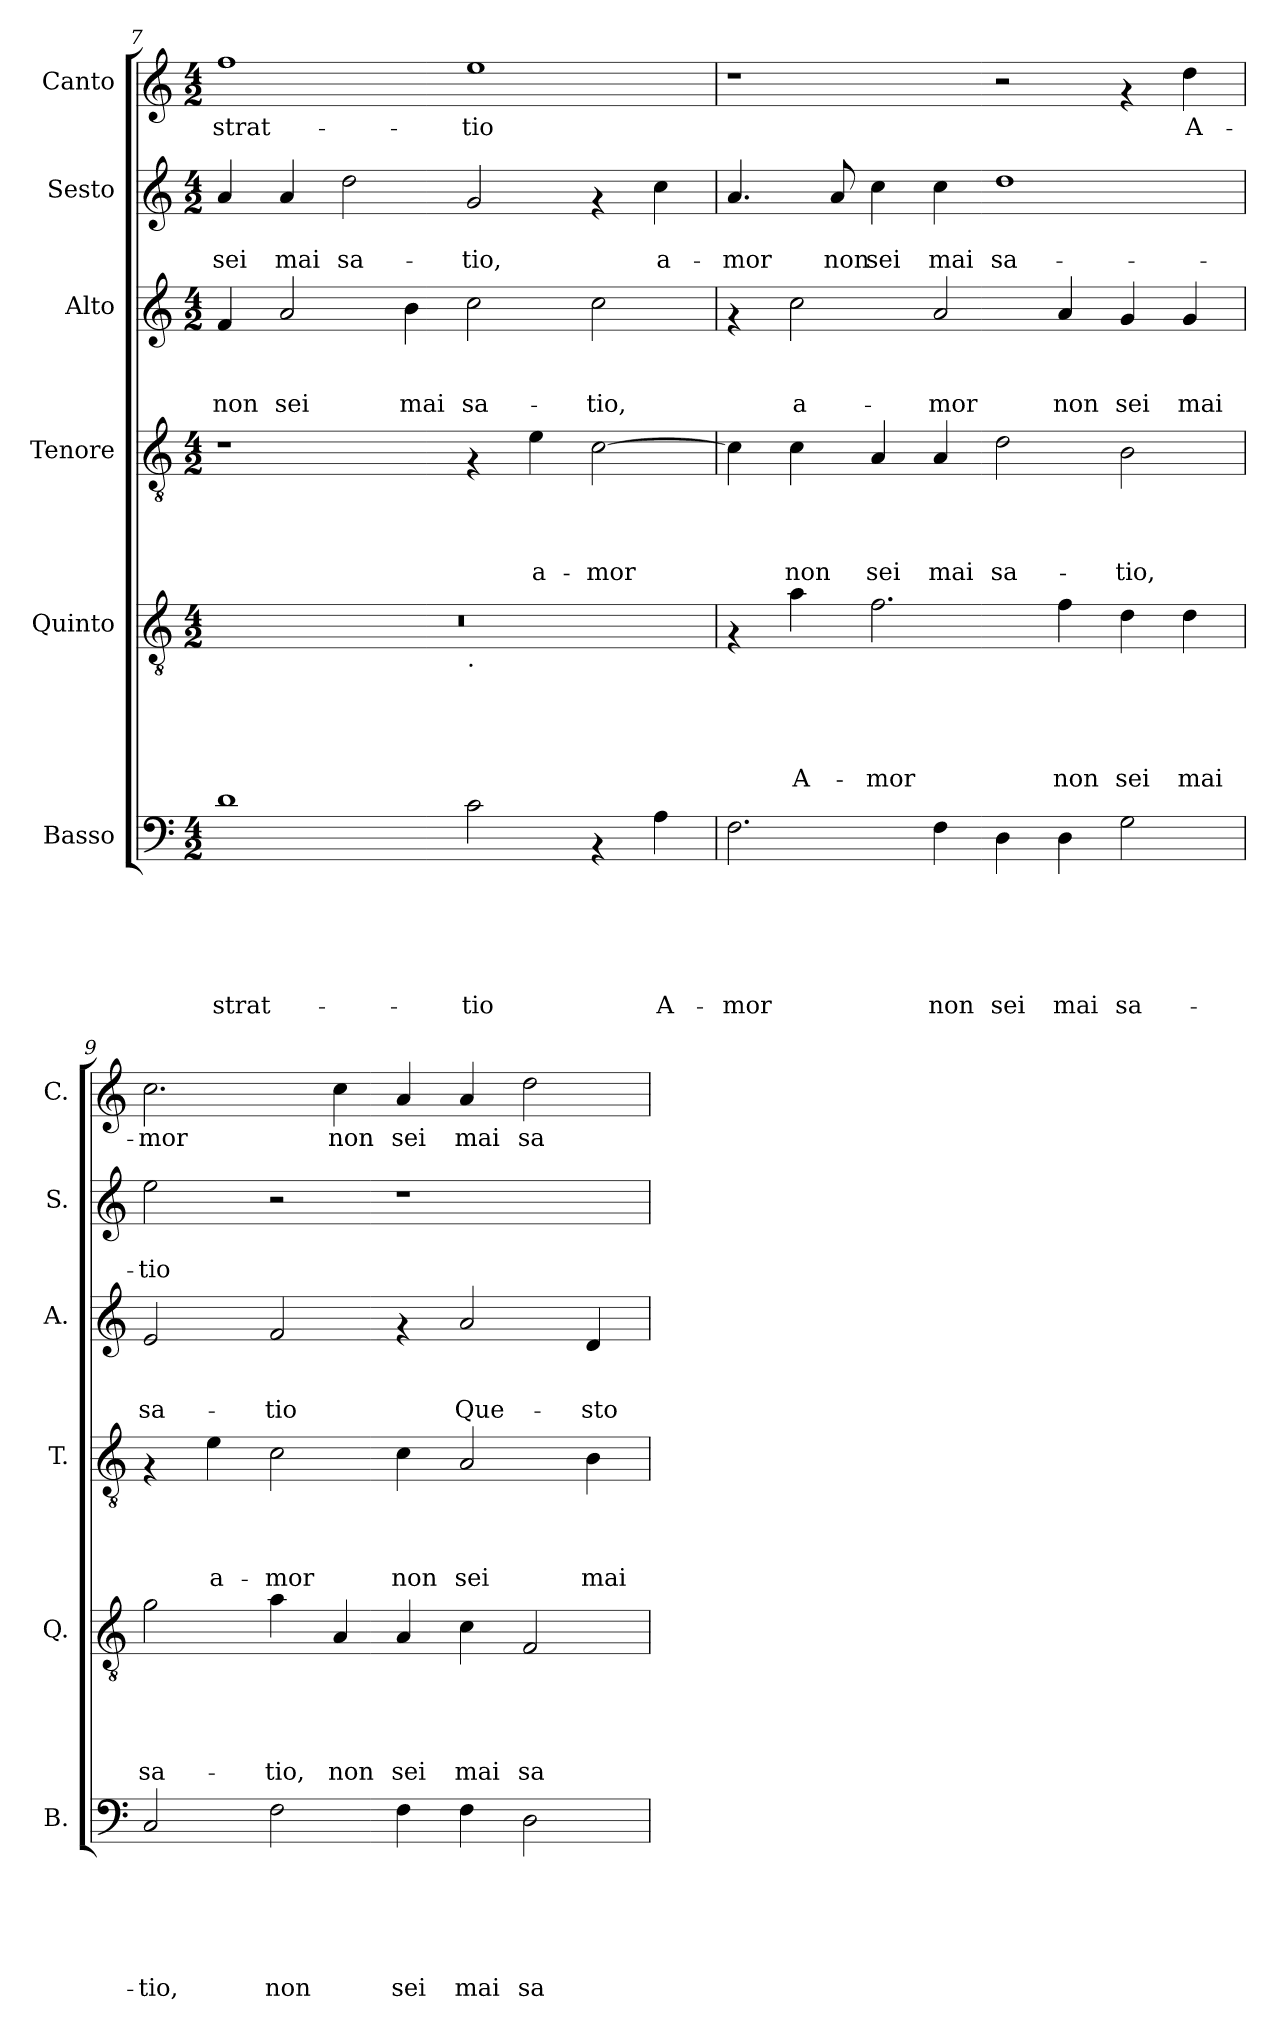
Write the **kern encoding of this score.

**kern	**text	**text	**text	**text	**text	**text	**kern	**text	**text	**text	**text	**text	**kern	**text	**text	**text	**text	**kern	**text	**text	**text	**kern	**text	**text	**kern	**text
*part6	*part6	*part6	*part6	*part6	*part6	*part6	*part5	*part5	*part5	*part5	*part5	*part5	*part4	*part4	*part4	*part4	*part4	*part3	*part3	*part3	*part3	*part2	*part2	*part2	*part1	*part1
*staff6	*staff6	*staff6	*staff6	*staff6	*staff6	*staff6	*staff5	*staff5	*staff5	*staff5	*staff5	*staff5	*staff4	*staff4	*staff4	*staff4	*staff4	*staff3	*staff3	*staff3	*staff3	*staff2	*staff2	*staff2	*staff1	*staff1
*I"Basso	*	*	*	*	*	*	*I"Quinto	*	*	*	*	*	*I"Tenore	*	*	*	*	*I"Alto	*	*	*	*I"Sesto	*	*	*I"Canto	*
*I'B.	*	*	*	*	*	*	*I'Q.	*	*	*	*	*	*I'T.	*	*	*	*	*I'A.	*	*	*	*I'S.	*	*	*I'C.	*
*clefF4	*	*	*	*	*	*	*clefGv2	*	*	*	*	*	*clefGv2	*	*	*	*	*clefG2	*	*	*	*clefG2	*	*	*clefG2	*
*k[]	*	*	*	*	*	*	*k[]	*	*	*	*	*	*k[]	*	*	*	*	*k[]	*	*	*	*k[]	*	*	*k[]	*
*C:	*	*	*	*	*	*	*C:	*	*	*	*	*	*C:	*	*	*	*	*C:	*	*	*	*C:	*	*	*C:	*
*M4/2	*	*	*	*	*	*	*M4/2	*	*	*	*	*	*M4/2	*	*	*	*	*M4/2	*	*	*	*M4/2	*	*	*M4/2	*
=7	=7	=7	=7	=7	=7	=7	=7	=7	=7	=7	=7	=7	=7	=7	=7	=7	=7	=7	=7	=7	=7	=7	=7	=7	=7	=7
!	!	!	!	!	!	!LO:LY:b	!	!	!	!	!	!	!	!	!	!	!	!	!	!	!LO:LY:b	!	!	!LO:LY:b	!	!LO:LY:b
*	*	*	*	*	*	*	*^	*	*	*	*	*	*	*	*	*	*	*	*	*	*	*	*	*	*	*
1d	.	.	.	.	.	strat-	0r	1ryy	.	.	.	.	.	1r	.	.	.	.	4f/	.	.	non	4a/	.	sei	1ff	strat-
!	!	!	!	!	!	!	!	!	!	!	!	!	!	!	!	!	!	!	!	!	!	!LO:LY:b	!	!	!LO:LY:b	!	!
.	.	.	.	.	.	.	.	.	.	.	.	.	.	.	.	.	.	.	2a/	.	.	sei	4a/	.	mai	.	.
!	!	!	!	!	!	!	!	!	!	!	!	!	!	!	!	!	!	!	!	!	!	!	!	!	!LO:LY:b	!	!
.	.	.	.	.	.	.	.	.	.	.	.	.	.	.	.	.	.	.	.	.	.	.	2dd\	.	sa-	.	.
!	!	!	!	!	!	!	!	!	!	!	!	!	!	!	!	!	!	!	!	!	!	!LO:LY:b	!	!	!	!	!
.	.	.	.	.	.	.	.	.	.	.	.	.	.	.	.	.	.	.	4b\	.	.	mai	.	.	.	.	.
!	!	!	!	!	!	!	!	!LO:TX:b:t=.	!	!	!	!	!	!	!	!	!	!	!	!	!	!	!	!	!	!	!
!	!	!	!	!	!	!LO:LY:b	!	!	!	!	!	!	!	!	!	!	!	!	!	!	!	!LO:LY:b	!	!	!LO:LY:b	!	!LO:LY:b
2c\	.	.	.	.	.	-tio	.	1ryy	.	.	.	.	.	4rF	.	.	.	.	2cc\	.	.	sa-	2g/	.	-tio,	1ee	-tio
!	!	!	!	!	!	!	!	!	!	!	!	!	!	!	!	!	!	!LO:LY:b	!	!	!	!	!	!	!	!	!
.	.	.	.	.	.	.	.	.	.	.	.	.	.	4e\	.	.	.	a-	.	.	.	.	.	.	.	.	.
!	!	!	!	!	!	!	!	!	!	!	!	!	!	!	!	!	!	!LO:LY:b	!	!	!	!LO:LY:b	!	!	!	!	!
4rAA	.	.	.	.	.	.	.	.	.	.	.	.	.	[>2c\	.	.	.	-mor	2cc\	.	.	-tio,	4rf	.	.	.	.
!	!	!	!	!	!	!LO:LY:b	!	!	!	!	!	!	!	!	!	!	!	!	!	!	!	!	!	!	!LO:LY:b	!	!
4A\	.	.	.	.	.	A-	.	.	.	.	.	.	.	.	.	.	.	.	.	.	.	.	4cc\	.	a-	.	.
=8	=8	=8	=8	=8	=8	=8	=8	=8	=8	=8	=8	=8	=8	=8	=8	=8	=8	=8	=8	=8	=8	=8	=8	=8	=8	=8	=8
!	!	!	!	!	!	!LO:LY:b	!	!	!	!	!	!	!	!	!	!	!	!	!	!	!	!	!	!	!LO:LY:b	!	!
*	*	*	*	*	*	*	*v	*v	*	*	*	*	*	*	*	*	*	*	*	*	*	*	*	*	*	*	*
2.F\	.	.	.	.	.	-mor	4rF	.	.	.	.	.	4c\]	.	.	.	.	4rf	.	.	.	4.a/	.	-mor	1r	.
!	!	!	!	!	!	!	!	!	!	!	!	!LO:LY:b	!	!	!	!	!LO:LY:b	!	!	!	!LO:LY:b	!	!	!	!	!
.	.	.	.	.	.	.	4a\	.	.	.	.	A-	4c\	.	.	.	non	2cc\	.	.	a-	.	.	.	.	.
!	!	!	!	!	!	!	!	!	!	!	!	!	!	!	!	!	!	!	!	!	!	!	!	!LO:LY:b	!	!
.	.	.	.	.	.	.	.	.	.	.	.	.	.	.	.	.	.	.	.	.	.	8a/	.	non	.	.
!	!	!	!	!	!	!	!	!	!	!	!	!LO:LY:b	!	!	!	!	!LO:LY:b	!	!	!	!	!	!	!LO:LY:b	!	!
.	.	.	.	.	.	.	2.f\	.	.	.	.	-mor	4A/	.	.	.	sei	.	.	.	.	4cc\	.	sei	.	.
!	!	!	!	!	!	!LO:LY:b	!	!	!	!	!	!	!	!	!	!	!LO:LY:b	!	!	!	!LO:LY:b	!	!	!LO:LY:b	!	!
4F\	.	.	.	.	.	non	.	.	.	.	.	.	4A/	.	.	.	mai	2a/	.	.	-mor	4cc\	.	mai	.	.
!	!	!	!	!	!	!LO:LY:b	!	!	!	!	!	!	!	!	!	!	!LO:LY:b	!	!	!	!	!	!	!LO:LY:b	!	!
4D\	.	.	.	.	.	sei	.	.	.	.	.	.	2d\	.	.	.	sa-	.	.	.	.	1dd	.	sa-	2r	.
!	!	!	!	!	!	!LO:LY:b	!	!	!	!	!	!LO:LY:b	!	!	!	!	!	!	!	!	!LO:LY:b	!	!	!	!	!
4D\	.	.	.	.	.	mai	4f\	.	.	.	.	non	.	.	.	.	.	4a/	.	.	non	.	.	.	.	.
!	!	!	!	!	!	!LO:LY:b	!	!	!	!	!	!LO:LY:b	!	!	!	!	!LO:LY:b	!	!	!	!LO:LY:b	!	!	!	!	!
2G\	.	.	.	.	.	sa-	4d\	.	.	.	.	sei	2B\	.	.	.	-tio,	4g/	.	.	sei	.	.	.	4rf	.
!	!	!	!	!	!	!	!	!	!	!	!	!LO:LY:b	!	!	!	!	!	!	!	!	!LO:LY:b	!	!	!	!	!LO:LY:b
.	.	.	.	.	.	.	4d\	.	.	.	.	mai	.	.	.	.	.	4g/	.	.	mai	.	.	.	4dd\	A-
!!LO:PB:g=z
=9	=9	=9	=9	=9	=9	=9	=9	=9	=9	=9	=9	=9	=9	=9	=9	=9	=9	=9	=9	=9	=9	=9	=9	=9	=9	=9
!	!	!	!	!	!	!LO:LY:b	!	!	!	!	!	!LO:LY:b	!	!	!	!	!	!	!	!	!LO:LY:b	!	!	!LO:LY:b	!	!LO:LY:b
2C/	.	.	.	.	.	-tio,	2g\	.	.	.	.	sa-	4rF	.	.	.	.	2e/	.	.	sa-	2ee\	.	-tio	2.cc\	-mor
!	!	!	!	!	!	!	!	!	!	!	!	!	!	!	!	!	!LO:LY:b	!	!	!	!	!	!	!	!	!
.	.	.	.	.	.	.	.	.	.	.	.	.	4e\	.	.	.	a-	.	.	.	.	.	.	.	.	.
!	!	!	!	!	!	!LO:LY:b	!	!	!	!	!	!LO:LY:b	!	!	!	!	!LO:LY:b	!	!	!	!LO:LY:b	!	!	!	!	!
2F\	.	.	.	.	.	non	4a\	.	.	.	.	-tio,	2c\	.	.	.	-mor	2f/	.	.	-tio	2r	.	.	.	.
!	!	!	!	!	!	!	!	!	!	!	!	!LO:LY:b	!	!	!	!	!	!	!	!	!	!	!	!	!	!LO:LY:b
.	.	.	.	.	.	.	4A/	.	.	.	.	non	.	.	.	.	.	.	.	.	.	.	.	.	4cc\	non
!	!	!	!	!	!	!LO:LY:b	!	!	!	!	!	!LO:LY:b	!	!	!	!	!LO:LY:b	!	!	!	!	!	!	!	!	!LO:LY:b
4F\	.	.	.	.	.	sei	4A/	.	.	.	.	sei	4c\	.	.	.	non	4rf	.	.	.	1r	.	.	4a/	sei
!	!	!	!	!	!	!LO:LY:b	!	!	!	!	!	!LO:LY:b	!	!	!	!	!LO:LY:b	!	!	!	!LO:LY:b	!	!	!	!	!LO:LY:b
4F\	.	.	.	.	.	mai	4c\	.	.	.	.	mai	2A/	.	.	.	sei	2a/	.	.	Que-	.	.	.	4a/	mai
!	!	!	!	!	!	!LO:LY:b	!	!	!	!	!	!LO:LY:b	!	!	!	!	!	!	!	!	!	!	!	!	!	!LO:LY:b
2D\	.	.	.	.	.	sa-	2F/	.	.	.	.	sa-	.	.	.	.	.	.	.	.	.	.	.	.	2dd\	sa-
!	!	!	!	!	!	!	!	!	!	!	!	!	!	!	!	!	!LO:LY:b	!	!	!	!LO:LY:b	!	!	!	!	!
.	.	.	.	.	.	.	.	.	.	.	.	.	4B\	.	.	.	mai	4d/	.	.	-sto	.	.	.	.	.
=	=	=	=	=	=	=	=	=	=	=	=	=	=	=	=	=	=	=	=	=	=	=	=	=	=	=
*-	*-	*-	*-	*-	*-	*-	*-	*-	*-	*-	*-	*-	*-	*-	*-	*-	*-	*-	*-	*-	*-	*-	*-	*-	*-	*-
